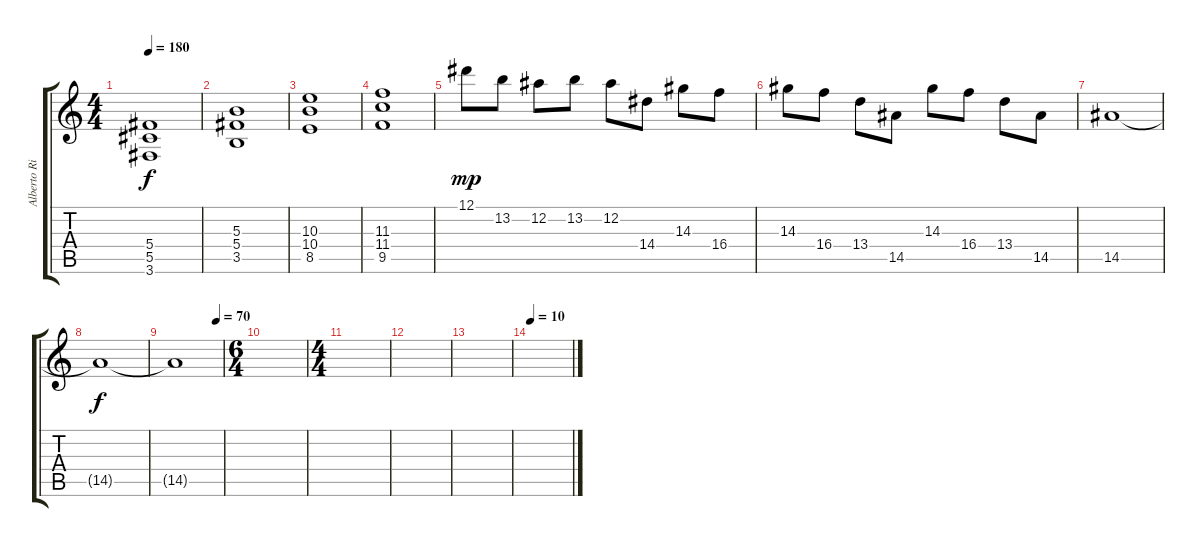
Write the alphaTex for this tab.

\track ("Alberto Rionda" "Alberto Ri") {instrument distortionguitar}
\staff {score tabs}
\tuning (Eb4 Bb3 Gb3 Db3 Ab2 Eb2) {hide}
\ts (4 4)
\tempo 180
\clef g2
\ks c
(5.4 5.5 3.6).1{dy f} |
(5.3 5.4 3.5).1 |
(10.3 10.4 8.5).1 |
(11.3 11.4 9.5).1 |
12.1.8{dy mp} 13.2.8 12.2.8 13.2.8 12.2.8 14.4.8 14.3.8 16.4.8 |
14.3.8 16.4.8 13.4.8 14.5.8 14.3.8 16.4.8 13.4.8 14.5.8 |
14.5.1{volume 3} |
14.5{t}.1{dy f} |
\tempo (70 0.875)
14.5{t}.1 |
\ts (6 4)
|
\ts (4 4)
|
|
|
\tempo 10
